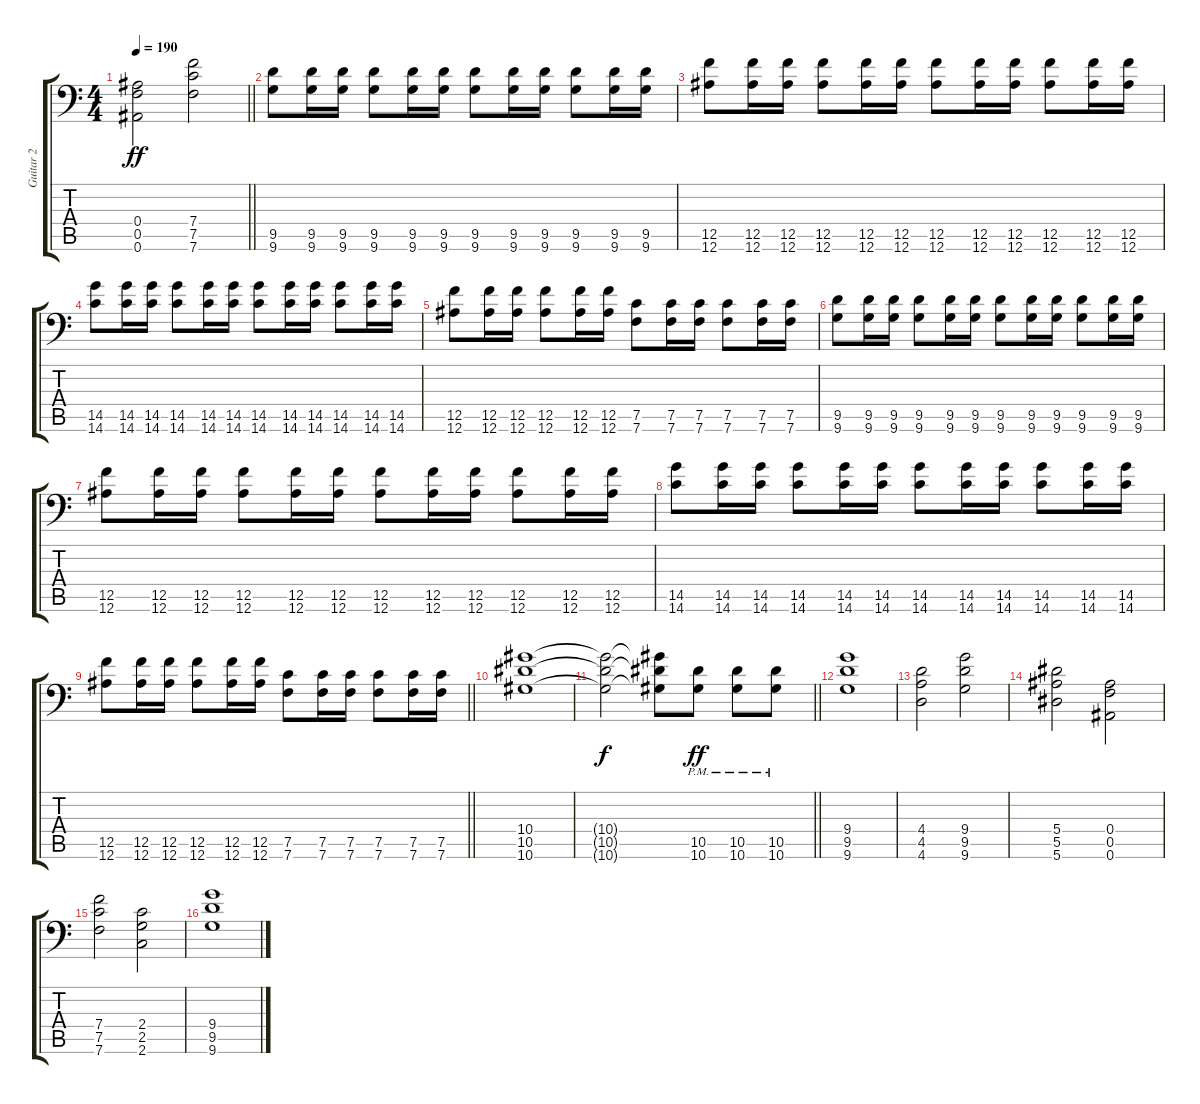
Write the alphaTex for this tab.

\track ("Guitar 2" "Guitar 2") {instrument overdrivenguitar}
\staff {score tabs}
\tuning (C4 G3 Eb3 Bb2 F2 Bb1) {hide}
\ts (4 4)
\tempo 190
\clef f4
\barLineRight lightlight
\ks c
(0.4 0.5 0.6).2{dy ff} (7.4 7.5 7.6).2 |
(9.5 9.6).8 (9.5 9.6).16 (9.5 9.6).16 (9.5 9.6).8 (9.5 9.6).16 (9.5 9.6).16 (9.5 9.6).8 (9.5 9.6).16 (9.5 9.6).16 (9.5 9.6).8 (9.5 9.6).16 (9.5 9.6).16 |
(12.5 12.6).8 (12.5 12.6).16 (12.5 12.6).16 (12.5 12.6).8 (12.5 12.6).16 (12.5 12.6).16 (12.5 12.6).8 (12.5 12.6).16 (12.5 12.6).16 (12.5 12.6).8 (12.5 12.6).16 (12.5 12.6).16 |
(14.5 14.6).8 (14.5 14.6).16 (14.5 14.6).16 (14.5 14.6).8 (14.5 14.6).16 (14.5 14.6).16 (14.5 14.6).8 (14.5 14.6).16 (14.5 14.6).16 (14.5 14.6).8 (14.5 14.6).16 (14.5 14.6).16 |
(12.5 12.6).8 (12.5 12.6).16 (12.5 12.6).16 (12.5 12.6).8 (12.5 12.6).16 (12.5 12.6).16 (7.5 7.6).8 (7.5 7.6).16 (7.5 7.6).16 (7.5 7.6).8 (7.5 7.6).16 (7.5 7.6).16 |
(9.5 9.6).8 (9.5 9.6).16 (9.5 9.6).16 (9.5 9.6).8 (9.5 9.6).16 (9.5 9.6).16 (9.5 9.6).8 (9.5 9.6).16 (9.5 9.6).16 (9.5 9.6).8 (9.5 9.6).16 (9.5 9.6).16 |
(12.5 12.6).8 (12.5 12.6).16 (12.5 12.6).16 (12.5 12.6).8 (12.5 12.6).16 (12.5 12.6).16 (12.5 12.6).8 (12.5 12.6).16 (12.5 12.6).16 (12.5 12.6).8 (12.5 12.6).16 (12.5 12.6).16 |
(14.5 14.6).8 (14.5 14.6).16 (14.5 14.6).16 (14.5 14.6).8 (14.5 14.6).16 (14.5 14.6).16 (14.5 14.6).8 (14.5 14.6).16 (14.5 14.6).16 (14.5 14.6).8 (14.5 14.6).16 (14.5 14.6).16 |
\barLineRight lightlight
(12.5 12.6).8 (12.5 12.6).16 (12.5 12.6).16 (12.5 12.6).8 (12.5 12.6).16 (12.5 12.6).16 (7.5 7.6).8 (7.5 7.6).16 (7.5 7.6).16 (7.5 7.6).8 (7.5 7.6).16 (7.5 7.6).16 |
(10.4 10.5 10.6).1 |
\barLineRight lightlight
(10.4{t} 10.5{t} 10.6{t}).2{dy f} (10.4{t} 10.5{t} 10.6{t}).8 (10.5{pm} 10.6{pm}).8{dy ff} (10.5{pm} 10.6{pm}).8 (10.5{pm} 10.6{pm}).8 |
(9.4 9.5 9.6).1 |
(4.4 4.5 4.6).2 (9.4 9.5 9.6).2 |
(5.4 5.5 5.6).2 (0.4 0.5 0.6).2 |
(7.4 7.5 7.6).2 (2.4 2.5 2.6).2 |
(9.4 9.5 9.6).1
